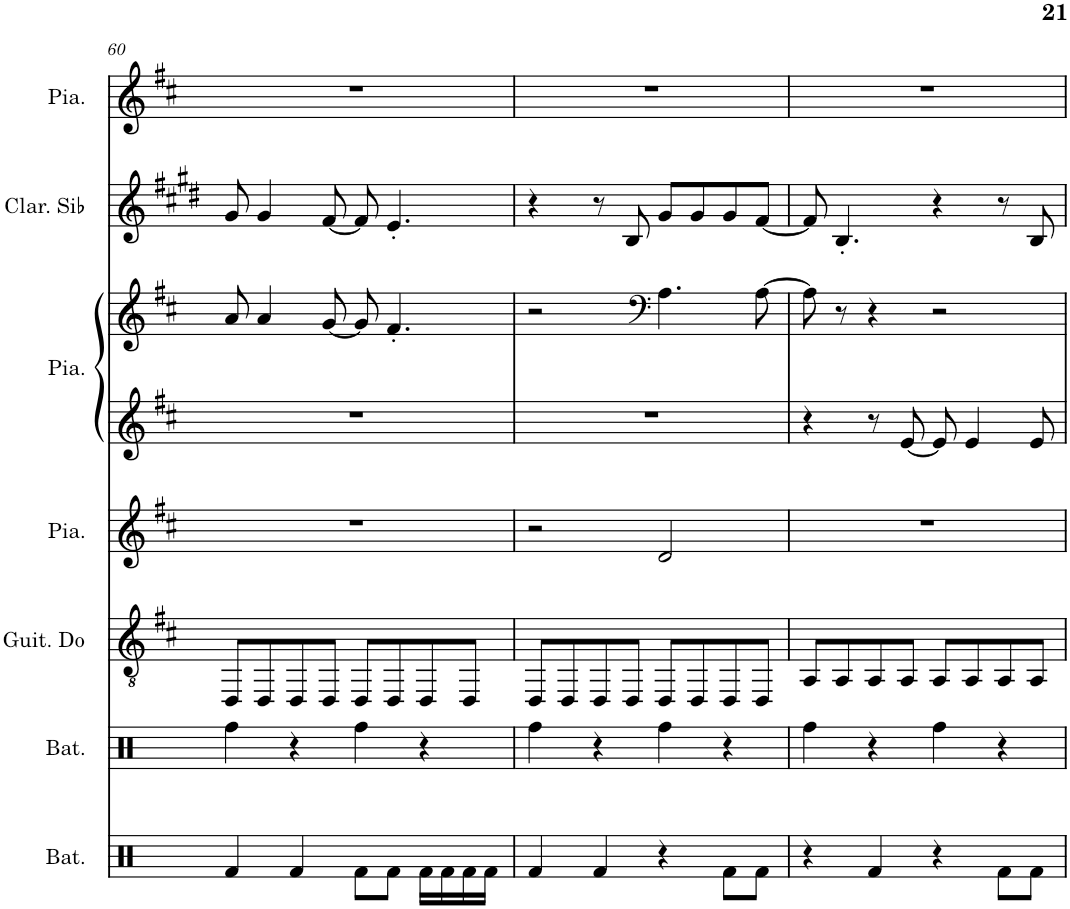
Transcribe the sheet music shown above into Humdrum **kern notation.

**kern	**kern	**kern	**kern	**kern	**kern	**kern	**kern
*part7	*part6	*part5	*part4	*part3	*part3	*part2	*part1
*staff8	*staff7	*staff6	*staff5	*staff4	*staff3	*staff2	*staff1
*I"Batterie	*I"Batterie	*I"Guitare Contra, Acoustic Guitar (nylon)	*I"Piano, Electric Grand Piano	*I"Piano, Bright Acoustic Piano	*	*I"Clarinette en Sib	*I"Piano, Acoustic Guitar (steel)
*I'Bat.	*I'Bat.	*	*I'Pia.	*I'Pia.	*	*I'Clar. Sib	*I'Pia.
!!LO:PB:g=z
*clefX	*clefX	*clefGv2	*clefG2	*clefG2	*clefF4	*clefG2	*clefG2
*	*	*	*	*	*	*Trd1c2	*
*k[]	*k[]	*k[f#c#]	*k[f#c#]	*k[f#c#]	*k[f#c#]	*k[f#c#g#d#]	*k[f#c#]
*M4/4	*M4/4	*M4/4	*M4/4	*M4/4	*M4/4	*M4/4	*M4/4
=60	=60	=60	=60	=60	=60	=60	=60
4Rf/	4Rff\	8DD/L	1r	1r	8a/	8g#/	1r
.	.	8DD/	.	.	4a/	4g#/	.
4Rf/	4r	8DD/	.	.	.	.	.
.	.	8DD/J	.	.	[8g/	[8f#/	.
8Rf\L	4Rff\	8DD/L	.	.	8g/]	8f#/]	.
8Rf\J	.	8DD/	.	.	4.f#'/	4.e'/	.
16Rf\LL	4r	8DD/	.	.	.	.	.
16Rf\	.	.	.	.	.	.	.
16Rf\	.	8DD/J	.	.	.	.	.
16Rf\JJ	.	.	.	.	.	.	.
=61	=61	=61	=61	=61	=61	=61	=61
4Rf/	4Rff\	8DD/L	2r	1r	2r	4r	1r
.	.	8DD/	.	.	.	.	.
4Rf/	4r	8DD/	.	.	.	8r	.
.	.	8DD/J	.	.	.	8B/	.
*	*	*	*	*	*clefF4	*	*
4r	4Rff\	8DD/L	2d/	.	4.A\	8g#/L	.
.	.	8DD/	.	.	.	8g#/	.
8Rf\L	4r	8DD/	.	.	.	8g#/	.
8Rf\J	.	8DD/J	.	.	[8A\	[8f#/J	.
=62	=62	=62	=62	=62	=62	=62	=62
4r	4Rff\	8AA/L	1r	4r	8A\]	8f#/]	1r
.	.	8AA/	.	.	8r	4.B'/	.
4Rf/	4r	8AA/	.	8r	4r	.	.
.	.	8AA/J	.	[8e/	.	.	.
4r	4Rff\	8AA/L	.	8e/]	2r	4r	.
.	.	8AA/	.	4e/	.	.	.
8Rf\L	4r	8AA/	.	.	.	8r	.
8Rf\J	.	8AA/J	.	8e/	.	8B/	.
=	=	=	=	=	=	=	=
*-	*-	*-	*-	*-	*-	*-	*-
